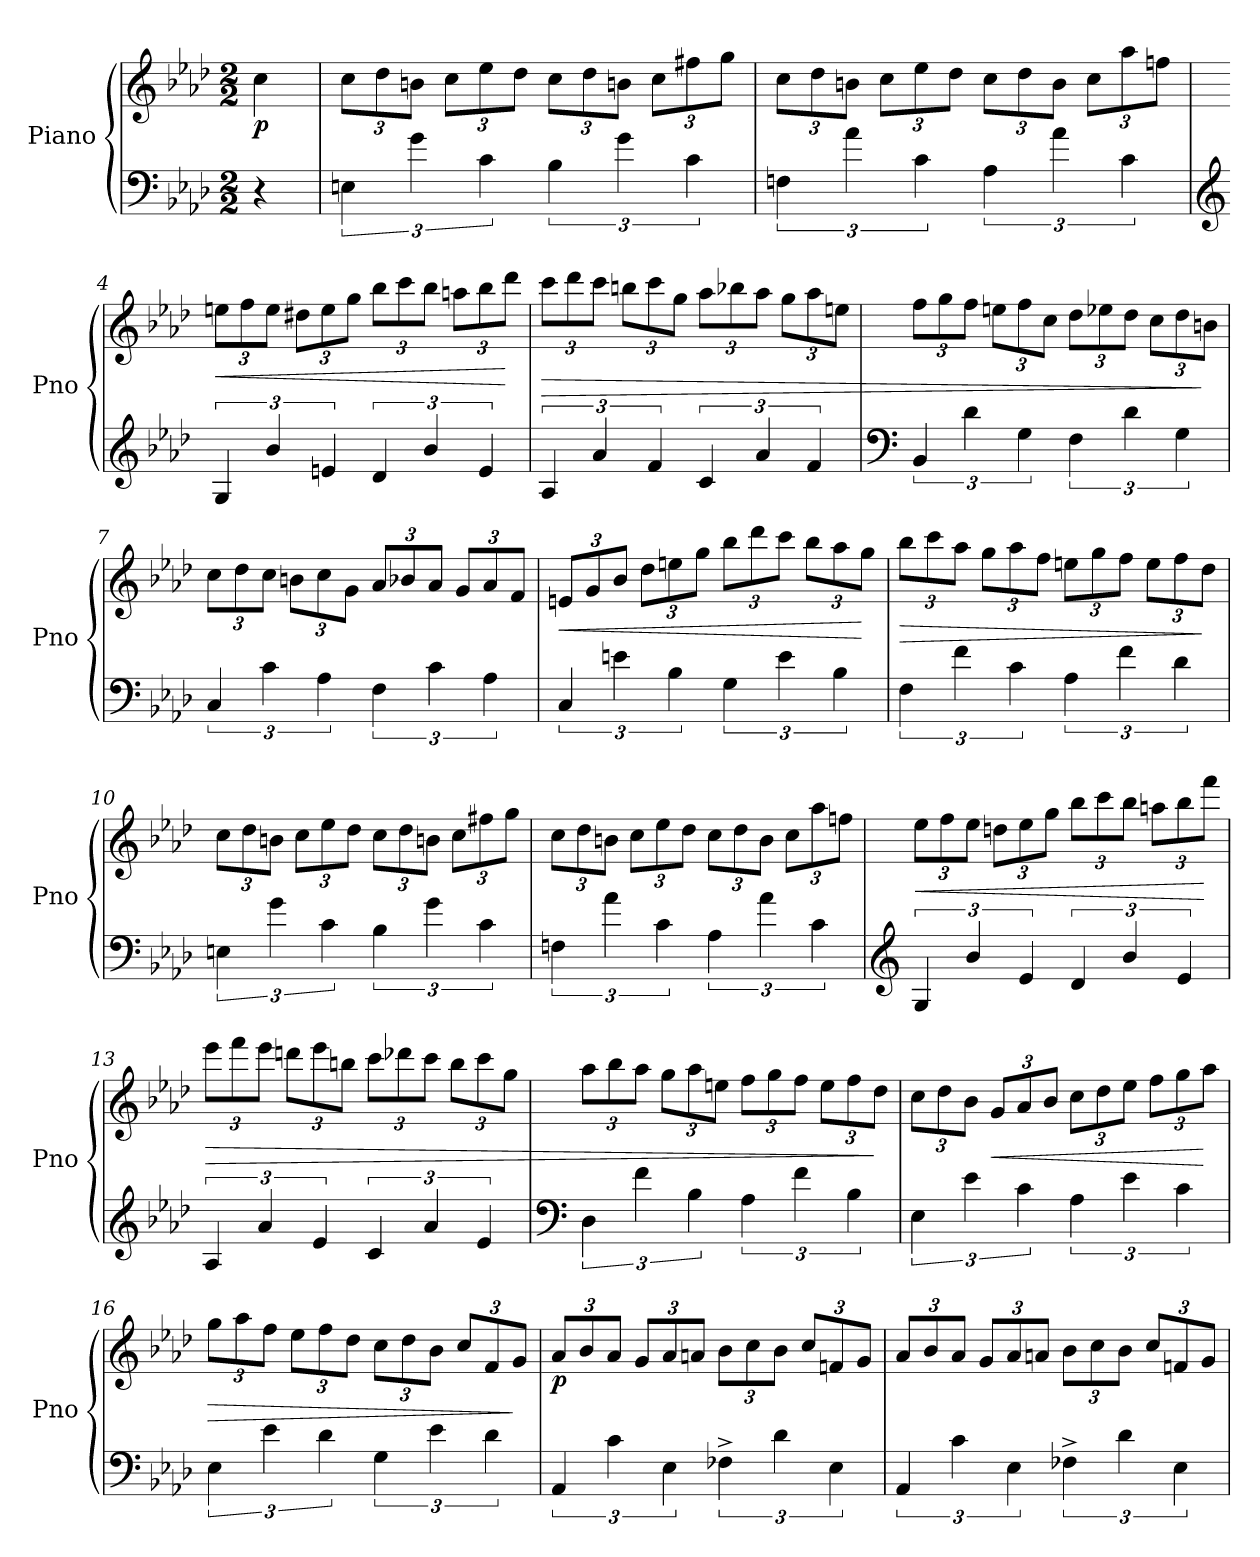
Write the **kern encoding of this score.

**kern	**kern	**dynam
*part1	*part1	*part1
*staff2	*staff1	*staff1/2
*I"Piano	*	*
*I'Pno	*	*
*clefF4	*clefG2	*
*k[b-e-a-d-]	*k[b-e-a-d-]	*
*A-:	*A-:	*
*M2/2	*M2/2	*
=1	=1	=1
!	!	!LO:DY:b
4r	4cc\	p
=2	=2	=2
6En\	12cc\L	.
.	12dd-\	.
6g\	12bn\J	.
.	12cc\L	.
6c\	12ee-i\	.
.	12dd-\J	.
6B-i\	12cc\L	.
.	12dd-\	.
6g\	12bni\J	.
.	12cc\L	.
6c\	12ff#X\	.
.	12gg\J	.
=3	=3	=3
6Fni\	12cc\L	.
.	12dd-\	.
6a-\	12bn\J	.
.	12cc\L	.
6c\	12ee-\	.
.	12dd-\J	.
6A-\	12cc\L	.
.	12dd-\	.
6a-\	12b\J	.
.	12cc\L	.
6c\	12aa-\	.
.	12ffni\J	.
!!LO:LB:g=z
=4	=4	=4
*clefG2	*	*
!	!	!LO:HP:b
6G/	12een\L	<
.	12ff\	.
6b-i/	12ee\J	.
.	12dd#X\L	.
6en/	12ee\	.
.	12gg\J	.
6d-i/	12bb-i\L	.
.	12ccc\	.
6b-/	12bb-\J	.
.	12aan\L	.
6e/	12bb-\	.
.	12ddd-i\J	[
=5	=5	=5
!	!	!LO:HP:b
6A-i/	12ccc\L	>
.	12ddd-\	.
6a-i/	12ccc\J	.
.	12bbn\L	.
6f/	12ccc\	.
.	12gg\J	.
6c/	12aa-i\L	.
.	12bb-X\	.
6a-/	12aa-\J	.
.	12gg\L	.
6f/	12aa-\	.
.	12een\J	.
!!LO:LB:g=z
=6	=6	=6
*clefF4	*	*
6BB-/	12ff\L	.
.	12gg\	.
6d-\	12ff\J	.
.	12een\L	.
6G\	12ff\	.
.	12cc\J	.
6F\	12dd-\L	.
.	12ee-X\	.
6d-\	12dd-\J	.
.	12cc\L	.
6G\	12dd-\	.
.	12bn\J	]
=7	=7	=7
6C/	12cc\L	.
.	12dd-\	.
6c\	12cc\J	.
.	12bn\L	.
6A-\	12cc\	.
.	12g\J	.
6F\	12a-/L	.
.	12b-X/	.
6c\	12a-/J	.
.	12g/L	.
6A-\	12a-/	.
.	12f/J	.
=8	=8	=8
!	!	!LO:HP:b
6C/	12en/L	<
.	12g/	.
6en\	12b-/J	.
.	12dd-\L	.
6B-\	12een\	.
.	12gg\J	.
6G\	12bb-\L	.
.	12ddd-\	.
6e\	12ccc\J	.
.	12bb-\L	.
6B-\	12aa-\	.
.	12gg\J	[
!!LO:LB:g=z
=9	=9	=9
!	!	!LO:HP:b
6F\	12bb-\L	>
.	12ccc\	.
6f\	12aa-\J	.
.	12gg\L	.
6c\	12aa-\	.
.	12ff\J	.
6A-\	12een\L	.
.	12gg\	.
6f\	12ff\J	.
.	12ee\L	.
6d-\	12ff\	.
.	12dd-\J	]
=10	=10	=10
6En\	12cc\L	.
.	12dd-\	.
6g\	12bn\J	.
.	12cc\L	.
6c\	12ee-i\	.
.	12dd-\J	.
6B-i\	12cc\L	.
.	12dd-\	.
6g\	12bni\J	.
.	12cc\L	.
6c\	12ff#X\	.
.	12gg\J	.
=11	=11	=11
6Fni\	12cc\L	.
.	12dd-\	.
6a-\	12bn\J	.
.	12cc\L	.
6c\	12ee-\	.
.	12dd-\J	.
6A-\	12cc\L	.
.	12dd-\	.
6a-\	12b\J	.
.	12cc\L	.
6c\	12aa-\	.
.	12ffni\J	.
!!LO:LB:g=z
=12	=12	=12
*clefG2	*	*
!	!	!LO:HP:b
6G/	12ee-\L	<
.	12ff\	.
6b-i/	12ee-\J	.
.	12ddn\L	.
6e-/	12ee-\	.
.	12gg\J	.
6d-i/	12bb-i\L	.
.	12ccc\	.
6b-/	12bb-\J	.
.	12aan\L	.
6e-/	12bb-\	.
.	12fff\J	[
=13	=13	=13
!	!	!LO:HP:b
6A-i/	12eee-\L	>
.	12fff\	.
6a-i/	12eee-\J	.
.	12dddn\L	.
6e-/	12eee-\	.
.	12bbn\J	.
6c/	12ccc\L	.
.	12ddd-X\	.
6a-/	12ccc\J	.
.	12bb\L	.
6e-/	12ccc\	.
.	12gg\J	.
=14	=14	=14
*clefF4	*	*
6D-\	12aa-\L	.
.	12bb-i\	.
6f\	12aa-\J	.
.	12gg\L	.
6B-\	12aa-\	.
.	12een\J	.
6A-\	12ff\L	.
.	12gg\	.
6f\	12ff\J	.
.	12ee\L	.
6B-\	12ff\	.
.	12dd-\J	]
!!LO:PB:g=z
=15	=15	=15
6E-i\	12cc\L	.
.	12dd-\	.
6e-i\	12b-\J	.
!	!	!LO:HP:b
.	12g/L	<
6c\	12a-/	.
.	12b-/J	.
6A-\	12cc\L	.
.	12dd-\	.
6e-\	12ee-i\J	.
.	12ff\L	.
6c\	12gg\	.
.	12aa-\J	[
=16	=16	=16
!	!	!LO:HP:b
6E-\	12gg\L	>
.	12aa-\	.
6e-\	12ff\J	.
.	12ee-\L	.
6d-\	12ff\	.
.	12dd-\J	.
6G\	12cc\L	.
.	12dd-\	.
6e-\	12b-\J	.
.	12cc/L	.
6d-\	12f/	.
.	12g/J	]
=17	=17	=17
!	!	!LO:DY:b
6AA-/	12a-/L	p
.	12b-/	.
6c\	12a-/J	.
.	12g/L	.
6E-\	12a-/	.
.	12an/J	.
6F-X^>\	12b-\L	.
.	12cc\	.
6d-\	12b-\J	.
.	12cc/L	.
6E-\	12fni/	.
.	12g/J	.
!!LO:LB:g=z
=18	=18	=18
6AA-i/	12a-i/L	.
.	12b-/	.
6c\	12a-/J	.
.	12g/L	.
6E-\	12a-/	.
.	12an/J	.
6F-X^>\	12b-\L	.
.	12cc\	.
6d-\	12b-\J	.
.	12cc/L	.
6E-\	12fni/	.
.	12g/J	.
=	=	=
*-	*-	*-
